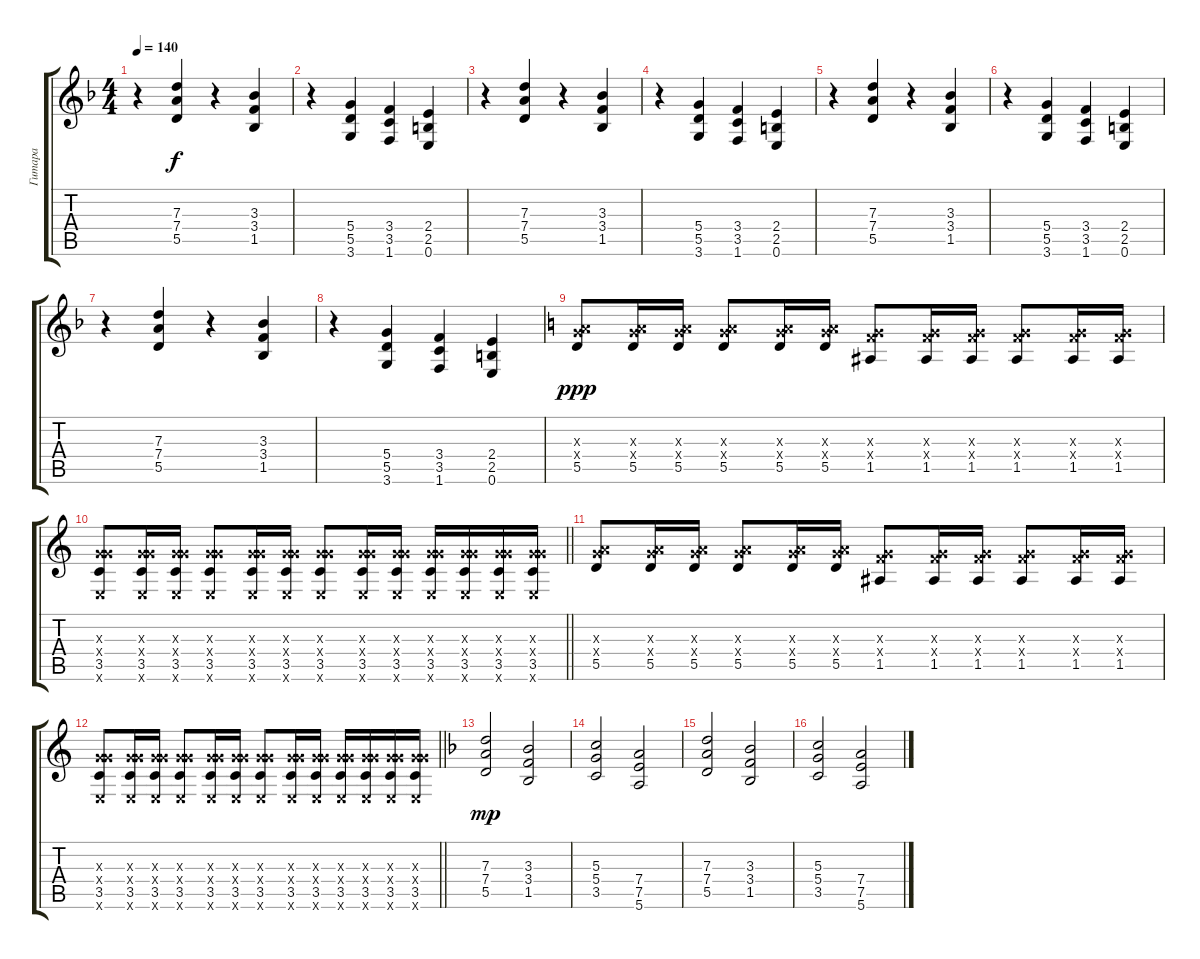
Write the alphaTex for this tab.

\track ("Гитара" "Гитара") {instrument overdrivenguitar}
\staff {score tabs}
\tuning (E4 B3 G3 D3 A2 E2) {hide}
\ts (4 4)
\tempo 140
\clef g2
\ks f
r.4{dy f} (7.3 7.4 5.5).4 r.4 (3.3 3.4 1.5).4 |
r.4 (5.4 5.5 3.6).4 (3.4 3.5 1.6).4 (2.4 2.5 0.6).4 |
r.4 (7.3 7.4 5.5).4 r.4 (3.3 3.4 1.5).4 |
r.4 (5.4 5.5 3.6).4 (3.4 3.5 1.6).4 (2.4 2.5 0.6).4 |
r.4 (7.3 7.4 5.5).4 r.4 (3.3 3.4 1.5).4 |
r.4 (5.4 5.5 3.6).4 (3.4 3.5 1.6).4 (2.4 2.5 0.6).4 |
r.4 (7.3 7.4 5.5).4 r.4 (3.3 3.4 1.5).4 |
r.4 (5.4 5.5 3.6).4 (3.4 3.5 1.6).4 (2.4 2.5 0.6).4 |
\ks c
(0.3{x} 7.4{x} 5.5).8{dy ppp} (0.3{x} 7.4{x} 5.5).16 (0.3{x} 7.4{x} 5.5).16 (0.3{x} 7.4{x} 5.5).8 (0.3{x} 7.4{x} 5.5).16 (0.3{x} 7.4{x} 5.5).16 (0.3{x} 3.4{x} 1.5).8 (0.3{x} 3.4{x} 1.5).16 (0.3{x} 3.4{x} 1.5).16 (0.3{x} 3.4{x} 1.5).8 (0.3{x} 3.4{x} 1.5).16 (0.3{x} 3.4{x} 1.5).16 |
\barLineRight lightlight
(0.3{x} 5.4{x} 3.5 0.6{x}).8 (0.3{x} 5.4{x} 3.5 0.6{x}).16 (0.3{x} 5.4{x} 3.5 0.6{x}).16 (0.3{x} 5.4{x} 3.5 0.6{x}).8 (0.3{x} 5.4{x} 3.5 0.6{x}).16 (0.3{x} 5.4{x} 3.5 0.6{x}).16 (0.3{x} 5.4{x} 3.5 0.6{x}).8 (0.3{x} 5.4{x} 3.5 0.6{x}).16 (0.3{x} 5.4{x} 3.5 0.6{x}).16 (0.3{x} 5.4{x} 3.5 0.6{x}).16 (0.3{x} 5.4{x} 3.5 0.6{x}).16 (0.3{x} 5.4{x} 3.5 0.6{x}).16 (0.3{x} 5.4{x} 3.5 0.6{x}).16 |
(0.3{x} 7.4{x} 5.5).8 (0.3{x} 7.4{x} 5.5).16 (0.3{x} 7.4{x} 5.5).16 (0.3{x} 7.4{x} 5.5).8 (0.3{x} 7.4{x} 5.5).16 (0.3{x} 7.4{x} 5.5).16 (0.3{x} 3.4{x} 1.5).8 (0.3{x} 3.4{x} 1.5).16 (0.3{x} 3.4{x} 1.5).16 (0.3{x} 3.4{x} 1.5).8 (0.3{x} 3.4{x} 1.5).16 (0.3{x} 3.4{x} 1.5).16 |
\barLineRight lightlight
(0.3{x} 5.4{x} 3.5 0.6{x}).8 (0.3{x} 5.4{x} 3.5 0.6{x}).16 (0.3{x} 5.4{x} 3.5 0.6{x}).16 (0.3{x} 5.4{x} 3.5 0.6{x}).8 (0.3{x} 5.4{x} 3.5 0.6{x}).16 (0.3{x} 5.4{x} 3.5 0.6{x}).16 (0.3{x} 5.4{x} 3.5 0.6{x}).8 (0.3{x} 5.4{x} 3.5 0.6{x}).16 (0.3{x} 5.4{x} 3.5 0.6{x}).16 (0.3{x} 5.4{x} 3.5 0.6{x}).16 (0.3{x} 5.4{x} 3.5 0.6{x}).16 (0.3{x} 5.4{x} 3.5 0.6{x}).16 (0.3{x} 5.4{x} 3.5 0.6{x}).16 |
\ks f
(7.3 7.4 5.5).2{dy mp} (3.3 3.4 1.5).2 |
(5.3 5.4 3.5).2 (7.4 7.5 5.6).2 |
(7.3 7.4 5.5).2 (3.3 3.4 1.5).2 |
(5.3 5.4 3.5).2 (7.4 7.5 5.6).2
